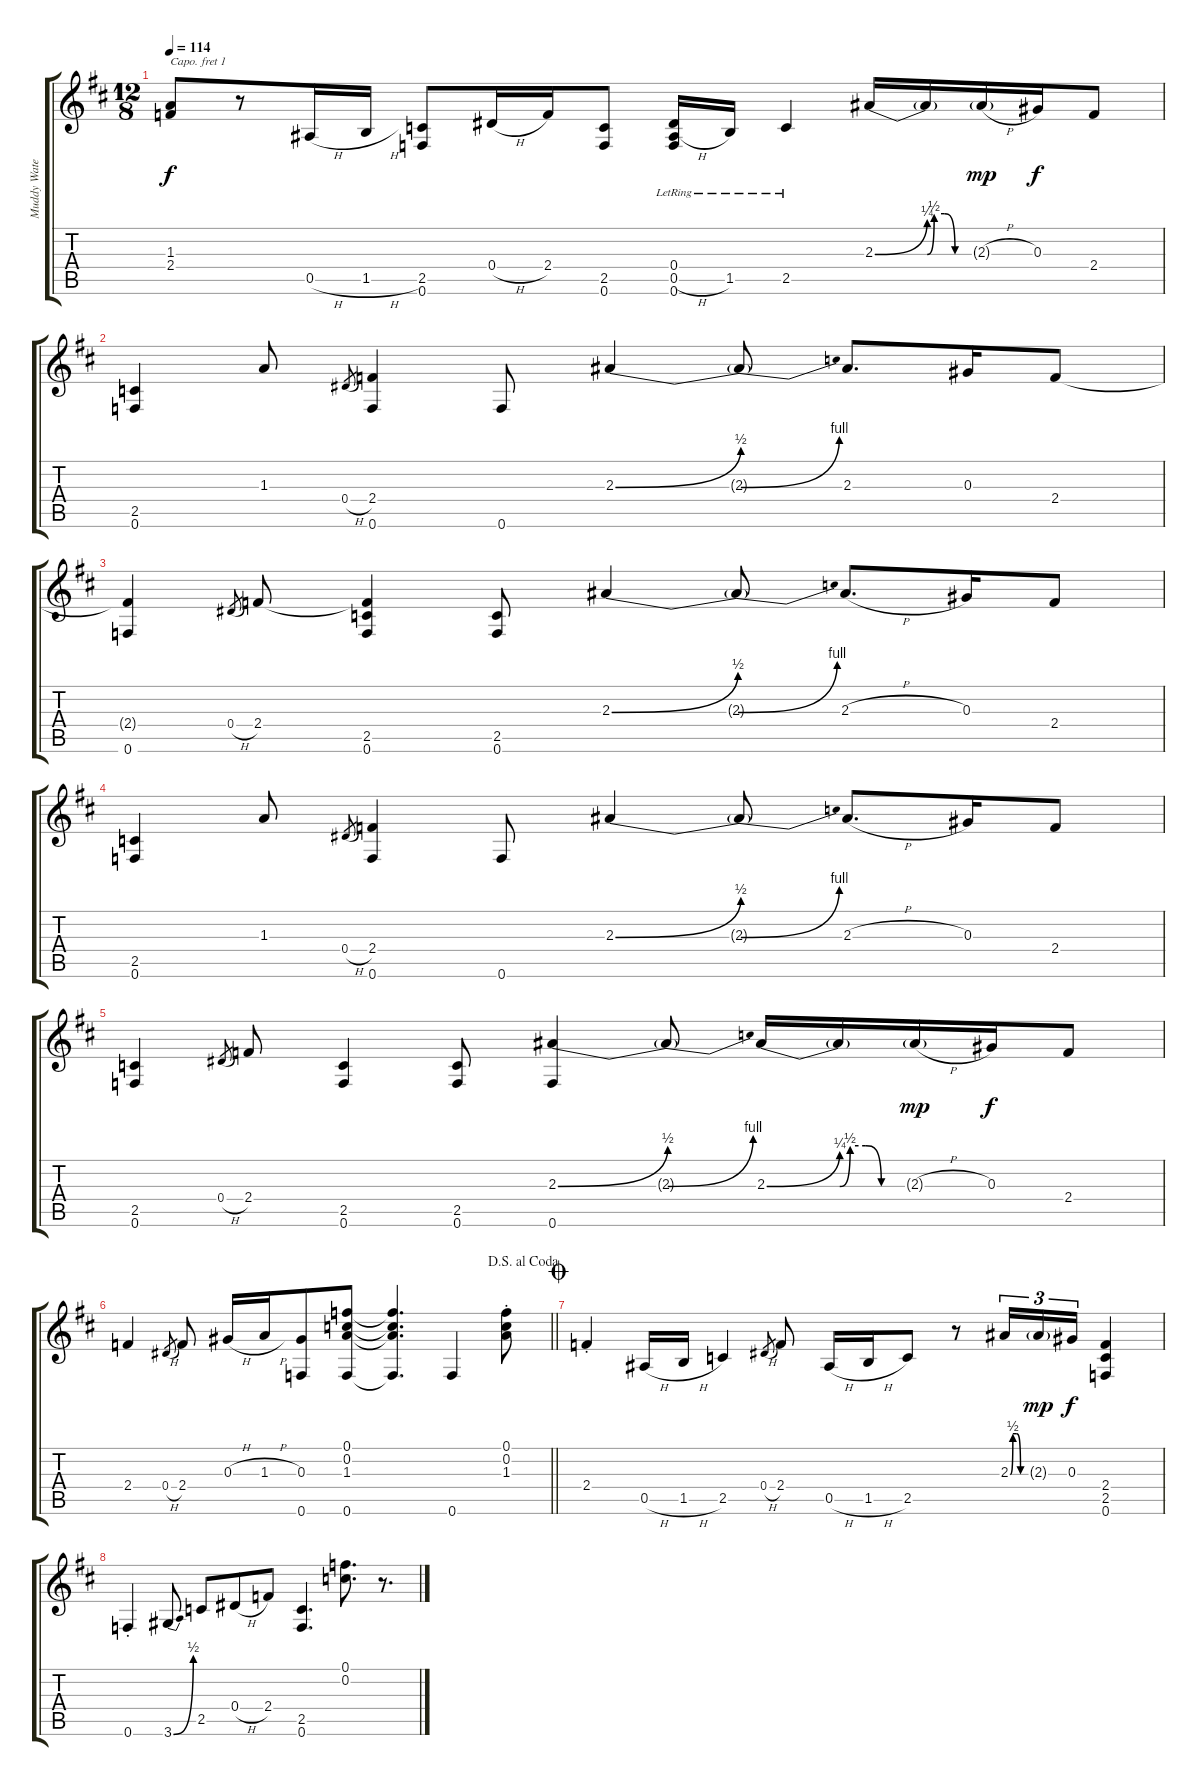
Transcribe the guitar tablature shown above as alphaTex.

\track ("Muddy Waters" "Muddy Wate") {instrument acousticguitarsteel}
\staff {score tabs}
\capo 1
\tuning (E4 B3 G3 D3 A2 E2) {hide}
\ts (12 8)
\tempo 114
\clef g2
\ks d
(1.3 2.4).8{dy f} r.8 0.5{h}.16 1.5{h}.16 (2.5 0.6).8 0.4{h}.16 2.4.16 (2.5 0.6).8 (0.4{lr} 0.5{h lr} 0.6{lr}).16 1.5{lr}.16 2.5{lr}.4 2.3{be (bend 0 0 60 1)}.16 2.3{be (custom 0 0 10 2 25 2 40 0 60 0) t}.16 2.3{h g}.16{dy mp} 0.3.16{dy f} 2.4.8 |
(2.5 0.6).4 1.3.8 0.4{h}.8{gr} (2.4 0.6).4 0.6.8 2.3{be (bend 0 0 60 2)}.4 2.3{be (bend 0 0 60 4) t}.8 2.3.8{d} 0.3.16 2.4.8 |
(2.4{t} 0.6).4 0.4{h}.8{gr} 2.4.8 (2.4{t} 2.5 0.6).4 (2.5 0.6).8 2.3{be (bend 0 0 60 2)}.4 2.3{be (bend 0 0 60 4) t}.8 2.3{h}.8{d} 0.3.16 2.4.8 |
(2.5 0.6).4 1.3.8 0.4{h}.8{gr} (2.4 0.6).4 0.6.8 2.3{be (bend 0 0 60 2)}.4 2.3{be (bend 0 0 60 4) t}.8 2.3{h}.8{d} 0.3.16 2.4.8 |
(2.5 0.6).4 0.4{h}.8{gr} 2.4.8 (2.5 0.6).4 (2.5 0.6).8 (2.3{be (bend 0 0 60 2)} 0.6).4 2.3{be (bend 0 0 60 4) t}.8 2.3{be (bend 0 0 60 1)}.16 2.3{be (custom 0 0 10 2 25 2 40 0 60 0) t}.16 2.3{h g}.16{dy mp} 0.3.16{dy f} 2.4.8 |
\jump dalsegnoalcoda
\barLineRight lightlight
2.4.4 0.4{h}.8{gr} 2.4.8 0.3{h}.16 1.3{h}.16 (0.3 0.6).8 (0.1 0.2 1.3 0.6).8 (0.1{t} 0.2{t} 1.3{t} 0.6{t}).4{d} 0.6.4 (0.1{st} 0.2{st} 1.3{st}).8 |
\jump coda
2.4{st}.4 0.5{h}.16 1.5{h}.16 2.5.4 0.4{h}.8{gr} 2.4.8 0.5{h}.16 1.5{h}.16 2.5.8 r.8 2.3{be (custom 0 0 10 2 25 2 40 0 60 0)}.16{tu (3 2)} 2.3{g}.16{tu (3 2) dy mp} 0.3.16{tu (3 2) dy f} (2.4 2.5 0.6).4 |
0.6{st}.4 3.6{be (bend 0 0 60 2)}.8 2.5.8 0.4{h}.8 2.4.8 (2.5 0.6).4{d} (0.1 0.2).8{d} r.8{d}
